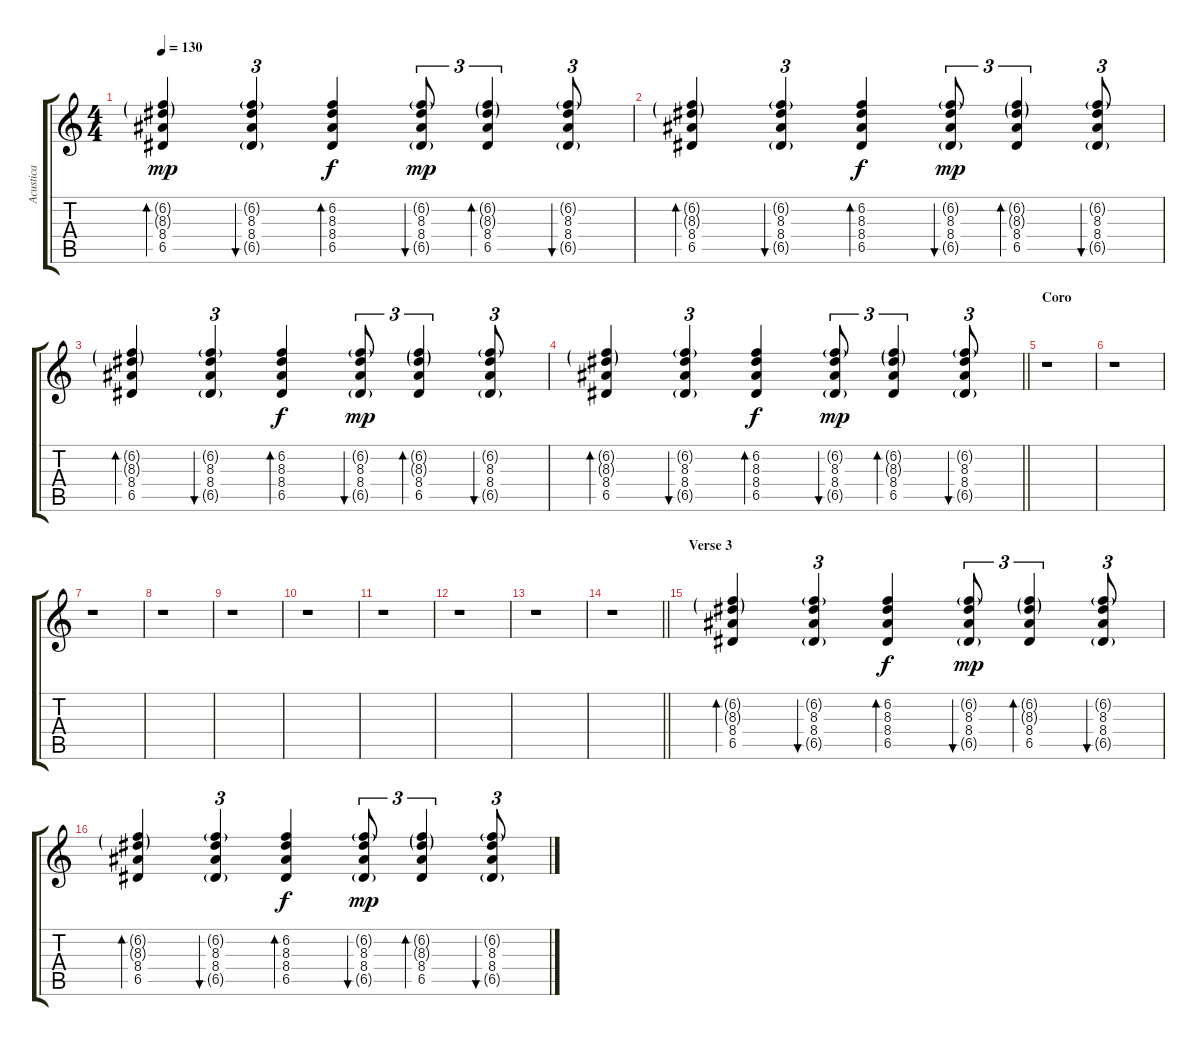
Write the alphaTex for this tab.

\track ("Acustica" "Acustica") {instrument acousticguitarsteel}
\staff {score tabs}
\tuning (E4 B3 G3 D3 A2 E2) {hide}
\ts (4 4)
\tempo 130
\clef g2
\ks c
(6.2{g} 8.3{g} 8.4 6.5).4{bd 30 dy mp} (6.2{g} 8.3 8.4 6.5{g}).4{tu (3 2) bu 30} (6.2 8.3 8.4 6.5).4{bd 30 dy f} (6.2{g} 8.3 8.4 6.5{g}).8{tu (3 2) bu 30 dy mp} (6.2{g} 8.3{g} 8.4 6.5).4{tu (3 2) bd 30} (6.2{g} 8.3 8.4 6.5{g}).8{tu (3 2) bu 30} |
(6.2{g} 8.3{g} 8.4 6.5).4{bd 30} (6.2{g} 8.3 8.4 6.5{g}).4{tu (3 2) bu 30} (6.2 8.3 8.4 6.5).4{bd 30 dy f} (6.2{g} 8.3 8.4 6.5{g}).8{tu (3 2) bu 30 dy mp} (6.2{g} 8.3{g} 8.4 6.5).4{tu (3 2) bd 30} (6.2{g} 8.3 8.4 6.5{g}).8{tu (3 2) bu 30} |
(6.2{g} 8.3{g} 8.4 6.5).4{bd 30} (6.2{g} 8.3 8.4 6.5{g}).4{tu (3 2) bu 30} (6.2 8.3 8.4 6.5).4{bd 30 dy f} (6.2{g} 8.3 8.4 6.5{g}).8{tu (3 2) bu 30 dy mp} (6.2{g} 8.3{g} 8.4 6.5).4{tu (3 2) bd 30} (6.2{g} 8.3 8.4 6.5{g}).8{tu (3 2) bu 30} |
\barLineRight lightlight
(6.2{g} 8.3{g} 8.4 6.5).4{bd 30} (6.2{g} 8.3 8.4 6.5{g}).4{tu (3 2) bu 30} (6.2 8.3 8.4 6.5).4{bd 30 dy f} (6.2{g} 8.3 8.4 6.5{g}).8{tu (3 2) bu 30 dy mp} (6.2{g} 8.3{g} 8.4 6.5).4{tu (3 2) bd 30} (6.2{g} 8.3 8.4 6.5{g}).8{tu (3 2) bu 30} |
\section ("" "Coro")
r.1 |
r.1 |
r.1 |
r.1 |
r.1 |
r.1 |
r.1 |
r.1 |
r.1 |
\barLineRight lightlight
r.1 |
\section ("" "Verse 3")
(6.2{g} 8.3{g} 8.4 6.5).4{bd 30} (6.2{g} 8.3 8.4 6.5{g}).4{tu (3 2) bu 30} (6.2 8.3 8.4 6.5).4{bd 30 dy f} (6.2{g} 8.3 8.4 6.5{g}).8{tu (3 2) bu 30 dy mp} (6.2{g} 8.3{g} 8.4 6.5).4{tu (3 2) bd 30} (6.2{g} 8.3 8.4 6.5{g}).8{tu (3 2) bu 30} |
(6.2{g} 8.3{g} 8.4 6.5).4{bd 30} (6.2{g} 8.3 8.4 6.5{g}).4{tu (3 2) bu 30} (6.2 8.3 8.4 6.5).4{bd 30 dy f} (6.2{g} 8.3 8.4 6.5{g}).8{tu (3 2) bu 30 dy mp} (6.2{g} 8.3{g} 8.4 6.5).4{tu (3 2) bd 30} (6.2{g} 8.3 8.4 6.5{g}).8{tu (3 2) bu 30}
